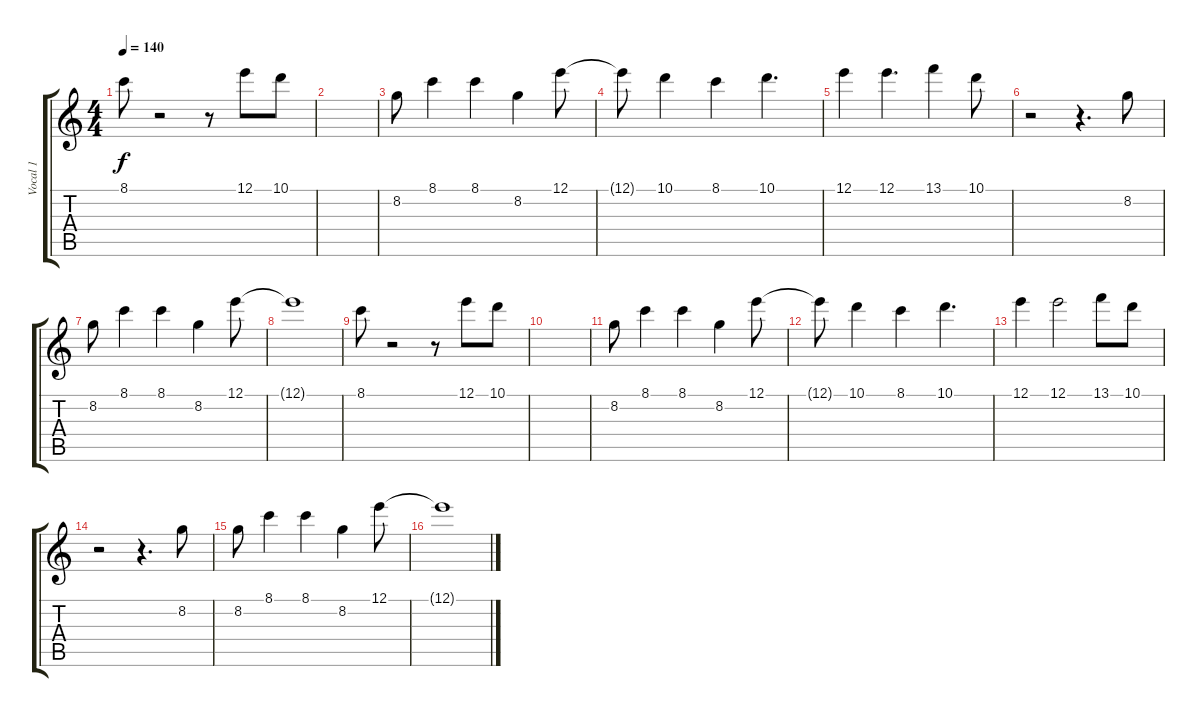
\track ("Vocal 1" "Vocal 1") {instrument electricguitarjazz}
\staff {score tabs}
\tuning (E4 B3 G3 D3 A2 E2) {hide}
\ts (4 4)
\tempo 140
\clef g2
\ks c
8.1.8{dy f} r.2 r.8 12.1.8 10.1.8 |
|
8.2.8 8.1.4 8.1.4 8.2.4 12.1.8 |
12.1{t}.8 10.1.4 8.1.4 10.1.4{d} |
12.1.4 12.1.4{d} 13.1.4 10.1.8 |
r.2 r.4{d} 8.2.8 |
8.2.8 8.1.4 8.1.4 8.2.4 12.1.8 |
12.1{t}.1 |
8.1.8 r.2 r.8 12.1.8 10.1.8 |
|
8.2.8 8.1.4 8.1.4 8.2.4 12.1.8 |
12.1{t}.8 10.1.4 8.1.4 10.1.4{d} |
12.1.4 12.1.2 13.1.8 10.1.8 |
r.2 r.4{d} 8.2.8 |
8.2.8 8.1.4 8.1.4 8.2.4 12.1.8 |
12.1{t}.1
